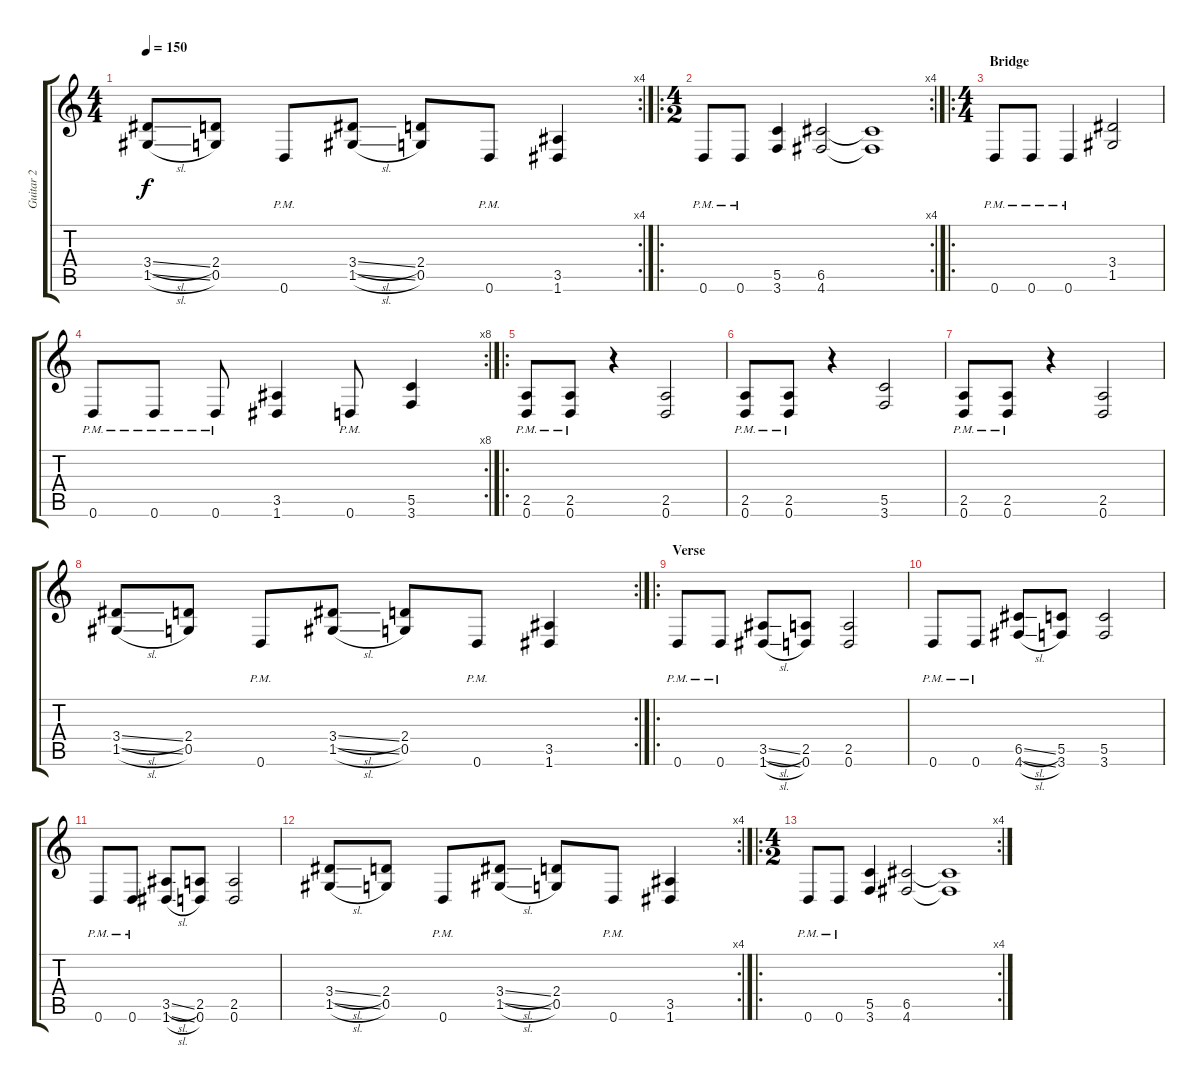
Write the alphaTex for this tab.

\track ("Guitar 2" "Guitar 2") {instrument distortionguitar}
\staff {score tabs}
\tuning (D4 A3 F3 C3 G2 D2) {hide}
\rc 4
\ts (4 4)
\tempo 150
\clef g2
\ks c
(3.4{sl} 1.5{sl}).8{dy f} (2.4 0.5).8 0.6{pm}.8 (3.4{sl} 1.5{sl}).8 (2.4 0.5).8 0.6{pm}.8 (3.5 1.6).4 |
\ro
\rc 4
\ts (4 2)
0.6{pm}.8 0.6{pm}.8 (5.5 3.6).4 (6.5 4.6).2 (6.5{t} 4.6{t}).1 |
\ro
\ts (4 4)
\section ("" "Bridge")
0.6{pm}.8 0.6{pm}.8 0.6{pm}.4 (3.4 1.5).2 |
\rc 8
0.6{pm}.8 0.6{pm}.8 0.6{pm}.8 (3.5 1.6).4 0.6{pm}.8 (5.5 3.6).4 |
\ro
(2.5{pm} 0.6{pm}).8 (2.5{pm} 0.6{pm}).8 r.4 (2.5 0.6).2 |
(2.5{pm} 0.6{pm}).8 (2.5{pm} 0.6{pm}).8 r.4 (5.5 3.6).2 |
(2.5{pm} 0.6{pm}).8 (2.5{pm} 0.6{pm}).8 r.4 (2.5 0.6).2 |
\rc 2
(3.4{sl} 1.5{sl}).8 (2.4 0.5).8 0.6{pm}.8 (3.4{sl} 1.5{sl}).8 (2.4 0.5).8 0.6{pm}.8 (3.5 1.6).4 |
\ro
\section ("" "Verse")
0.6{pm}.8 0.6{pm}.8 (3.5{sl} 1.6{sl}).8 (2.5 0.6).8 (2.5 0.6).2 |
0.6{pm}.8 0.6{pm}.8 (6.5{sl} 4.6{sl}).8 (5.5 3.6).8 (5.5 3.6).2 |
0.6{pm}.8 0.6{pm}.8 (3.5{sl} 1.6{sl}).8 (2.5 0.6).8 (2.5 0.6).2 |
\rc 4
(3.4{sl} 1.5{sl}).8 (2.4 0.5).8 0.6{pm}.8 (3.4{sl} 1.5{sl}).8 (2.4 0.5).8 0.6{pm}.8 (3.5 1.6).4 |
\ro
\rc 4
\ts (4 2)
0.6{pm}.8 0.6{pm}.8 (5.5 3.6).4 (6.5 4.6).2 (6.5{t} 4.6{t}).1
